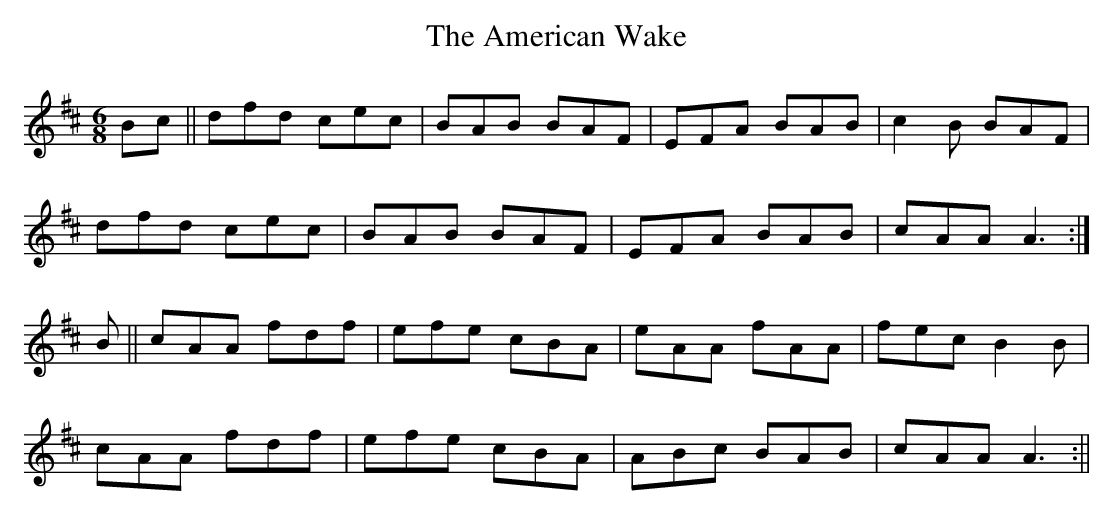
X:1
T:American Wake, The
M:6/8
L:1/8
K:D
Bc||dfd cec|BAB BAF|EFA BAB|c2B BAF|!
dfd cec|BAB BAF|EFA BAB|cAA A3:|!
B||cAA fdf|efe cBA|eAA fAA|fec B2B|!
cAA fdf|efe cBA|ABc BAB|cAA A3:||
